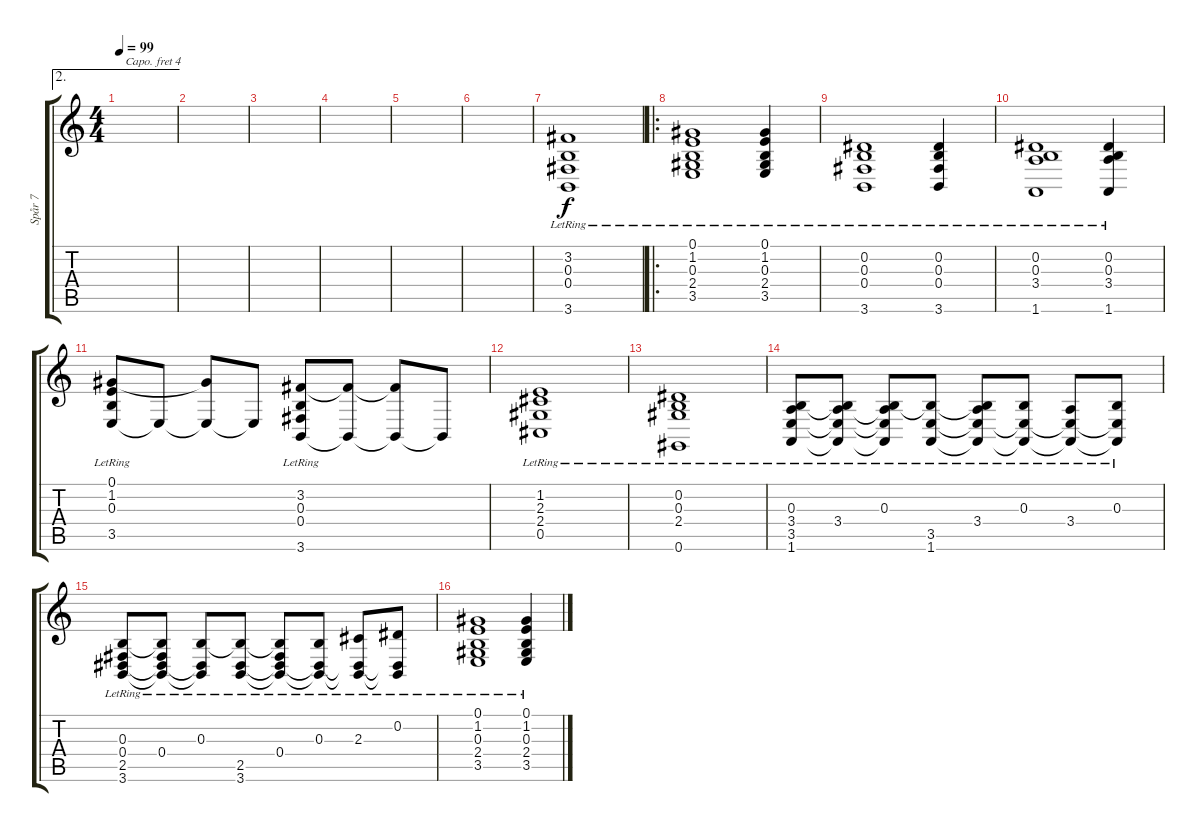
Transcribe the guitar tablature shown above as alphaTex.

\track ("Spår 7" "Spår 7") {instrument stringensemble1}
\staff {score tabs}
\capo 4
\tuning (E4 B3 G3 D3 A2 E2) {hide}
\ae 2
\ts (4 4)
\tempo 99
\clef g2
\ks c
|
|
|
|
|
|
(3.2{lr} 0.3{lr} 0.4{lr} 3.6{lr}).1 |
\ro
(0.1{lr} 1.2{lr} 0.3{lr} 2.4{lr} 3.5{lr}).1 (0.1{lr} 1.2{lr} 0.3{lr} 2.4{lr} 3.5{lr}).4 |
(0.2{lr} 0.3{lr} 0.4{lr} 3.6{lr}).1 (0.2{lr} 0.3{lr} 0.4{lr} 3.6{lr}).4 |
(0.2{lr} 0.3{lr} 3.4{lr} 1.6{lr}).1 (0.2{lr} 0.3{lr} 3.4{lr} 1.6{lr}).4 |
(0.1{lr} 1.2{lr} 0.3{lr} 3.5{lr}).8 3.5{t}.8 (0.1{t} 3.5{t}).8 3.5{t}.8 (3.2{lr} 0.3{lr} 0.4{lr} 3.6{lr}).8 (3.2{t} 3.6{t}).8 (3.2{t} 3.6{t}).8 3.6{t}.8 |
(1.2{lr} 2.3{lr} 2.4{lr} 0.5{lr}).1 |
(0.2{lr} 0.3{lr} 2.4{lr} 0.6{lr}).1 |
(0.3{lr} 3.4{lr} 3.5{lr} 1.6{lr}).8 (0.3{t} 3.4{lr} 3.5{t} 1.6{t}).8 (0.3{lr} 3.4{t} 3.5{t} 1.6{t}).8 (0.3{t} 3.5{lr} 1.6{lr}).8 (0.3{t} 3.4{lr} 3.5{t} 1.6{t}).8 (0.3{lr} 3.5{t} 1.6{t}).8 (3.4{lr} 3.5{t} 1.6{t}).8 (0.3{lr} 3.5{t} 1.6{t}).8 |
(0.3{lr} 0.4{lr} 2.5{lr} 3.6{lr}).8 (0.3{t} 0.4{lr} 2.5{t} 3.6{t}).8 (0.3{lr} 2.5{t} 3.6{t}).8 (0.3{t} 2.5{lr} 3.6{lr}).8 (0.3{t} 0.4{lr} 2.5{t} 3.6{t}).8 (0.3{lr} 2.5{t} 3.6{t}).8 (2.3{lr} 2.5{t} 3.6{t}).8 (0.2{lr} 2.5{t} 3.6{t}).8 |
(0.1{lr} 1.2{lr} 0.3{lr} 2.4{lr} 3.5{lr}).1 (0.1{lr} 1.2{lr} 0.3{lr} 2.4{lr} 3.5{lr}).4
